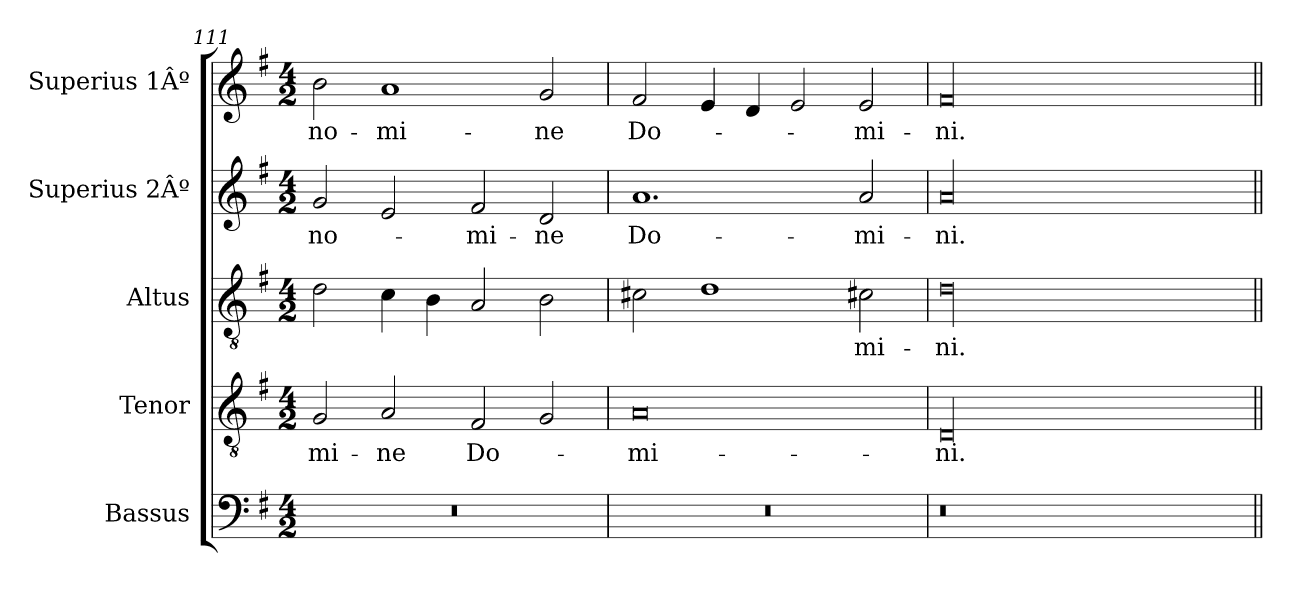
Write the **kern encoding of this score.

**kern	**kern	**text	**kern	**text	**kern	**text	**kern	**text
*part5	*part4	*part4	*part3	*part3	*part2	*part2	*part1	*part1
*staff5	*staff4	*staff4	*staff3	*staff3	*staff2	*staff2	*staff1	*staff1
*I"Bassus	*I"Tenor	*	*I"Altus	*	*I"Superius 2Âº	*	*I"Superius 1Âº	*
*clefF4	*clefGv2	*	*clefGv2	*	*clefG2	*	*clefG2	*
*k[f#]	*k[f#]	*	*k[f#]	*	*k[f#]	*	*k[f#]	*
*M4/2	*M4/2	*	*M4/2	*	*M4/2	*	*M4/2	*
=111	=111	=111	=111	=111	=111	=111	=111	=111
0r	2G/	-mi-	2d\	.	2g/	no-	2b\	no-
.	2A/	-ne	4c\	.	2e/	.	1a/	-mi-
.	.	.	4B\	.	.	.	.	.
.	2F#/	Do-	2A/	.	2f#/	-mi-	.	.
.	2G/	.	2B\	.	2d/	-ne	2g/	-ne
=112	=112	=112	=112	=112	=112	=112	=112	=112
0r	0A/	-mi-	2c#X\	.	1.a/	Do-	2f#/	Do-
.	.	.	1d\	.	.	.	4e/	.
.	.	.	.	.	.	.	4d/	.
.	.	.	.	.	.	.	2e/	.
.	.	.	2c#X\	-mi-	2a/	-mi-	2e/	-mi-
=113	=113	=113	=113	=113	=113	=113	=113	=113
0r	00D/	-ni.	00d\	-ni.	00a/	-ni.	00f#/	-ni.
0ryy	.	.	.	.	.	.	.	.
=||	=||	=||	=||	=||	=||	=||	=||	=||
*-	*-	*-	*-	*-	*-	*-	*-	*-
